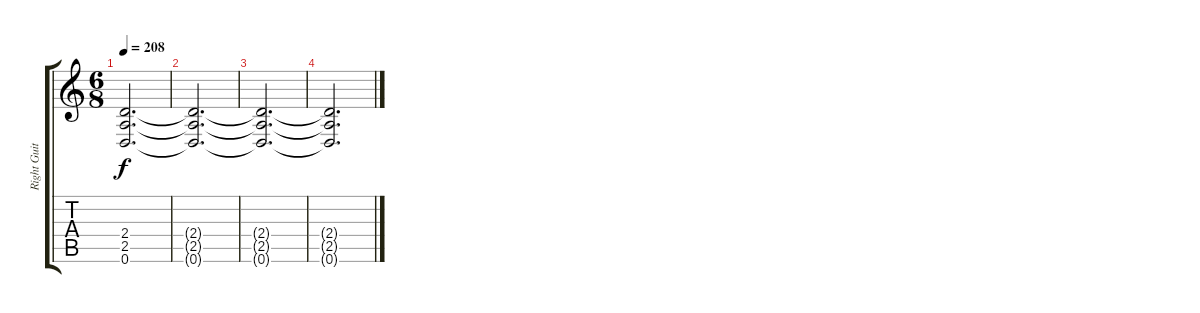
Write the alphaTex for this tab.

\track ("Right Guitar" "Right Guit") {instrument distortionguitar}
\staff {score tabs}
\tuning (D4 A3 F3 C3 G2 D2) {hide}
\ts (6 8)
\tempo 208
\clef g2
\ks c
(2.4{t} 2.5{t} 0.6{t}).2{d dy f} |
(2.4{t} 2.5{t} 0.6{t}).2{d} |
(2.4{t} 2.5{t} 0.6{t}).2{d} |
(2.4{t} 2.5{t} 0.6{t}).2{d}
